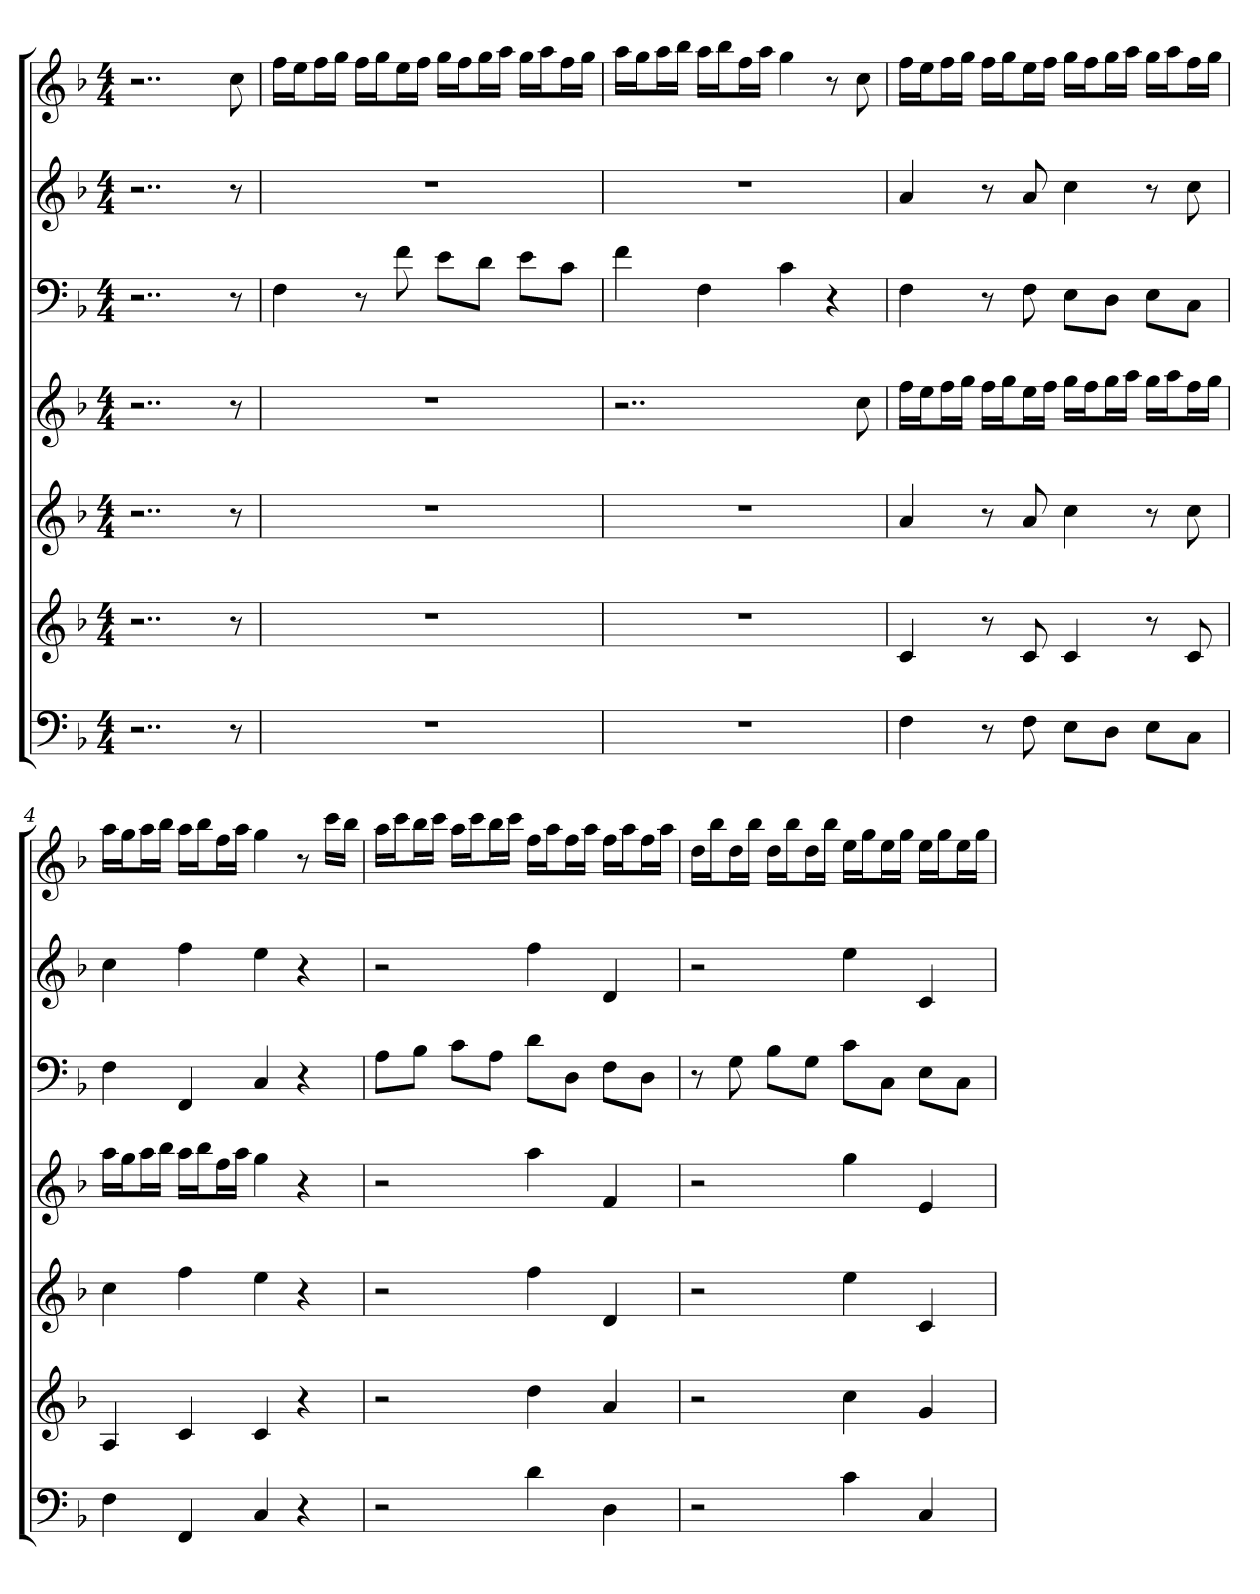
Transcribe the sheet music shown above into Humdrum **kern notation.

**kern	**kern	**kern	**kern	**kern	**kern	**kern
*part7	*part6	*part5	*part4	*part3	*part2	*part1
*staff7	*staff6	*staff5	*staff4	*staff3	*staff2	*staff1
*k[b-]	*k[b-]	*k[b-]	*k[b-]	*k[b-]	*k[b-]	*k[b-]
*F:	*F:	*F:	*F:	*F:	*F:	*F:
*M4/4	*M4/4	*M4/4	*M4/4	*M4/4	*M4/4	*M4/4
=	=	=	=	=	=	=
2..r	2..r	2..r	2..r	2..r	2..r	2..r
8r	8r	8r	8r	8r	8r	8cc
=1	=1	=1	=1	=1	=1	=1
1r	1r	1r	1r	4F	1r	16ffLL
.	.	.	.	.	.	16eeJ
.	.	.	.	.	.	16ffL
.	.	.	.	.	.	16ggJJ
.	.	.	.	8r	.	16ffLL
.	.	.	.	.	.	16ggJ
.	.	.	.	8f	.	16eeL
.	.	.	.	.	.	16ffJJ
.	.	.	.	8eL	.	16ggLL
.	.	.	.	.	.	16ffJ
.	.	.	.	8dJ	.	16ggL
.	.	.	.	.	.	16aaJJ
.	.	.	.	8eL	.	16ggLL
.	.	.	.	.	.	16aaJ
.	.	.	.	8cJ	.	16ffL
.	.	.	.	.	.	16ggJJ
=2	=2	=2	=2	=2	=2	=2
1r	1r	1r	2..r	4f	1r	16aaLL
.	.	.	.	.	.	16ggJ
.	.	.	.	.	.	16aaL
.	.	.	.	.	.	16bb-JJ
.	.	.	.	4F	.	16aaLL
.	.	.	.	.	.	16bb-J
.	.	.	.	.	.	16ffL
.	.	.	.	.	.	16aaJJ
.	.	.	.	4c	.	4gg
.	.	.	.	4r	.	8r
.	.	.	8cc	.	.	8cc
=3	=3	=3	=3	=3	=3	=3
4F	4c	4a	16ffLL	4F	4a	16ffLL
.	.	.	16eeJ	.	.	16eeJ
.	.	.	16ffL	.	.	16ffL
.	.	.	16ggJJ	.	.	16ggJJ
8r	8r	8r	16ffLL	8r	8r	16ffLL
.	.	.	16ggJ	.	.	16ggJ
8F	8c	8a	16eeL	8F	8a	16eeL
.	.	.	16ffJJ	.	.	16ffJJ
8EL	4c	4cc	16ggLL	8EL	4cc	16ggLL
.	.	.	16ffJ	.	.	16ffJ
8DJ	.	.	16ggL	8DJ	.	16ggL
.	.	.	16aaJJ	.	.	16aaJJ
8EL	8r	8r	16ggLL	8EL	8r	16ggLL
.	.	.	16aaJ	.	.	16aaJ
8CJ	8c	8cc	16ffL	8CJ	8cc	16ffL
.	.	.	16ggJJ	.	.	16ggJJ
=4	=4	=4	=4	=4	=4	=4
4F	4A	4cc	16aaLL	4F	4cc	16aaLL
.	.	.	16ggJ	.	.	16ggJ
.	.	.	16aaL	.	.	16aaL
.	.	.	16bb-JJ	.	.	16bb-JJ
4FF	4c	4ff	16aaLL	4FF	4ff	16aaLL
.	.	.	16bb-J	.	.	16bb-J
.	.	.	16ffL	.	.	16ffL
.	.	.	16aaJJ	.	.	16aaJJ
4C	4c	4ee	4gg	4C	4ee	4gg
4r	4r	4r	4r	4r	4r	8r
.	.	.	.	.	.	16cccLL
.	.	.	.	.	.	16bb-JJ
=5	=5	=5	=5	=5	=5	=5
2r	2r	2r	2r	8AL	2r	16aaLL
.	.	.	.	.	.	16cccJ
.	.	.	.	8B-J	.	16bb-L
.	.	.	.	.	.	16cccJJ
.	.	.	.	8cL	.	16aaLL
.	.	.	.	.	.	16cccJ
.	.	.	.	8AJ	.	16bb-L
.	.	.	.	.	.	16cccJJ
4d	4dd	4ff	4aa	8dL	4ff	16ffLL
.	.	.	.	.	.	16aaJ
.	.	.	.	8DJ	.	16ffL
.	.	.	.	.	.	16aaJJ
4D	4a	4d	4f	8FL	4d	16ffLL
.	.	.	.	.	.	16aaJ
.	.	.	.	8DJ	.	16ffL
.	.	.	.	.	.	16aaJJ
=6	=6	=6	=6	=6	=6	=6
2r	2r	2r	2r	8r	2r	16ddLL
.	.	.	.	.	.	16bb-J
.	.	.	.	8G	.	16ddL
.	.	.	.	.	.	16bb-JJ
.	.	.	.	8B-L	.	16ddLL
.	.	.	.	.	.	16bb-J
.	.	.	.	8GJ	.	16ddL
.	.	.	.	.	.	16bb-JJ
4c	4cc	4ee	4gg	8cL	4ee	16eeLL
.	.	.	.	.	.	16ggJ
.	.	.	.	8CJ	.	16eeL
.	.	.	.	.	.	16ggJJ
4C	4g	4c	4e	8EL	4c	16eeLL
.	.	.	.	.	.	16ggJ
.	.	.	.	8CJ	.	16eeL
.	.	.	.	.	.	16ggJJ
=	=	=	=	=	=	=
*-	*-	*-	*-	*-	*-	*-
